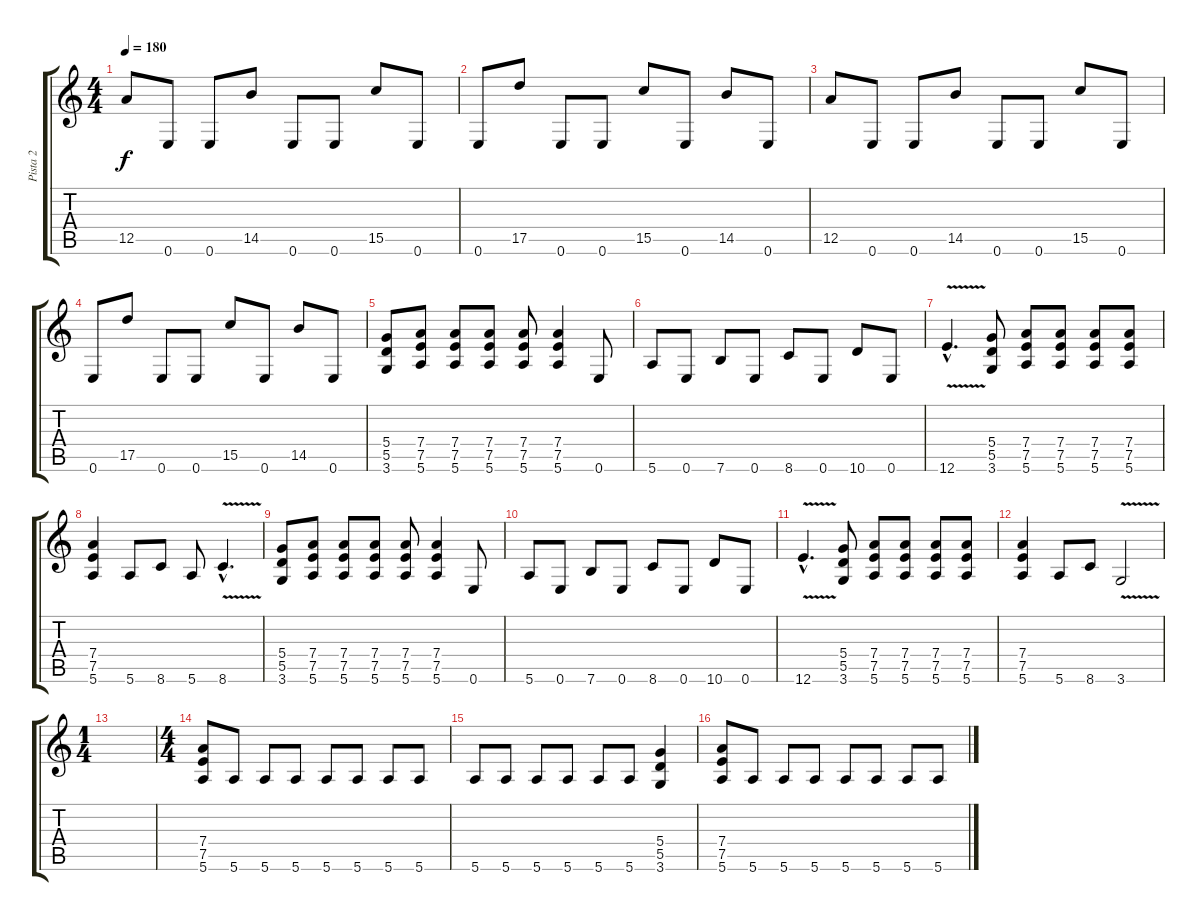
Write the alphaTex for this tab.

\track ("Pista 2" "Pista 2") {instrument distortionguitar}
\staff {score tabs}
\tuning (E4 B3 G3 D3 A2 E2) {hide}
\ts (4 4)
\tempo 180
\clef g2
\ks c
12.5.8{dy f} 0.6.8 0.6.8 14.5.8 0.6.8 0.6.8 15.5.8 0.6.8 |
0.6.8 17.5.8 0.6.8 0.6.8 15.5.8 0.6.8 14.5.8 0.6.8 |
12.5.8 0.6.8 0.6.8 14.5.8 0.6.8 0.6.8 15.5.8 0.6.8 |
0.6.8 17.5.8 0.6.8 0.6.8 15.5.8 0.6.8 14.5.8 0.6.8 |
(5.4 5.5 3.6).8 (7.4 7.5 5.6).8 (7.4 7.5 5.6).8 (7.4 7.5 5.6).8 (7.4 7.5 5.6).8 (7.4 7.5 5.6).4 0.6.8 |
5.6.8 0.6.8 7.6.8 0.6.8 8.6.8 0.6.8 10.6.8 0.6.8 |
12.6{v hac}.4{d} (5.4 5.5 3.6).8 (7.4 7.5 5.6).8 (7.4 7.5 5.6).8 (7.4 7.5 5.6).8 (7.4 7.5 5.6).8 |
(7.4 7.5 5.6).4 5.6.8 8.6.8 5.6.8 8.6{v hac}.4{d} |
(5.4 5.5 3.6).8 (7.4 7.5 5.6).8 (7.4 7.5 5.6).8 (7.4 7.5 5.6).8 (7.4 7.5 5.6).8 (7.4 7.5 5.6).4 0.6.8 |
5.6.8 0.6.8 7.6.8 0.6.8 8.6.8 0.6.8 10.6.8 0.6.8 |
12.6{v hac}.4{d} (5.4 5.5 3.6).8 (7.4 7.5 5.6).8 (7.4 7.5 5.6).8 (7.4 7.5 5.6).8 (7.4 7.5 5.6).8 |
(7.4 7.5 5.6).4 5.6.8 8.6.8 3.6{v}.2 |
\ts (1 4)
|
\ts (4 4)
(7.4 7.5 5.6).8 5.6.8 5.6.8 5.6.8 5.6.8 5.6.8 5.6.8 5.6.8 |
5.6.8 5.6.8 5.6.8 5.6.8 5.6.8 5.6.8 (5.4 5.5 3.6).4 |
(7.4 7.5 5.6).8 5.6.8 5.6.8 5.6.8 5.6.8 5.6.8 5.6.8 5.6.8
